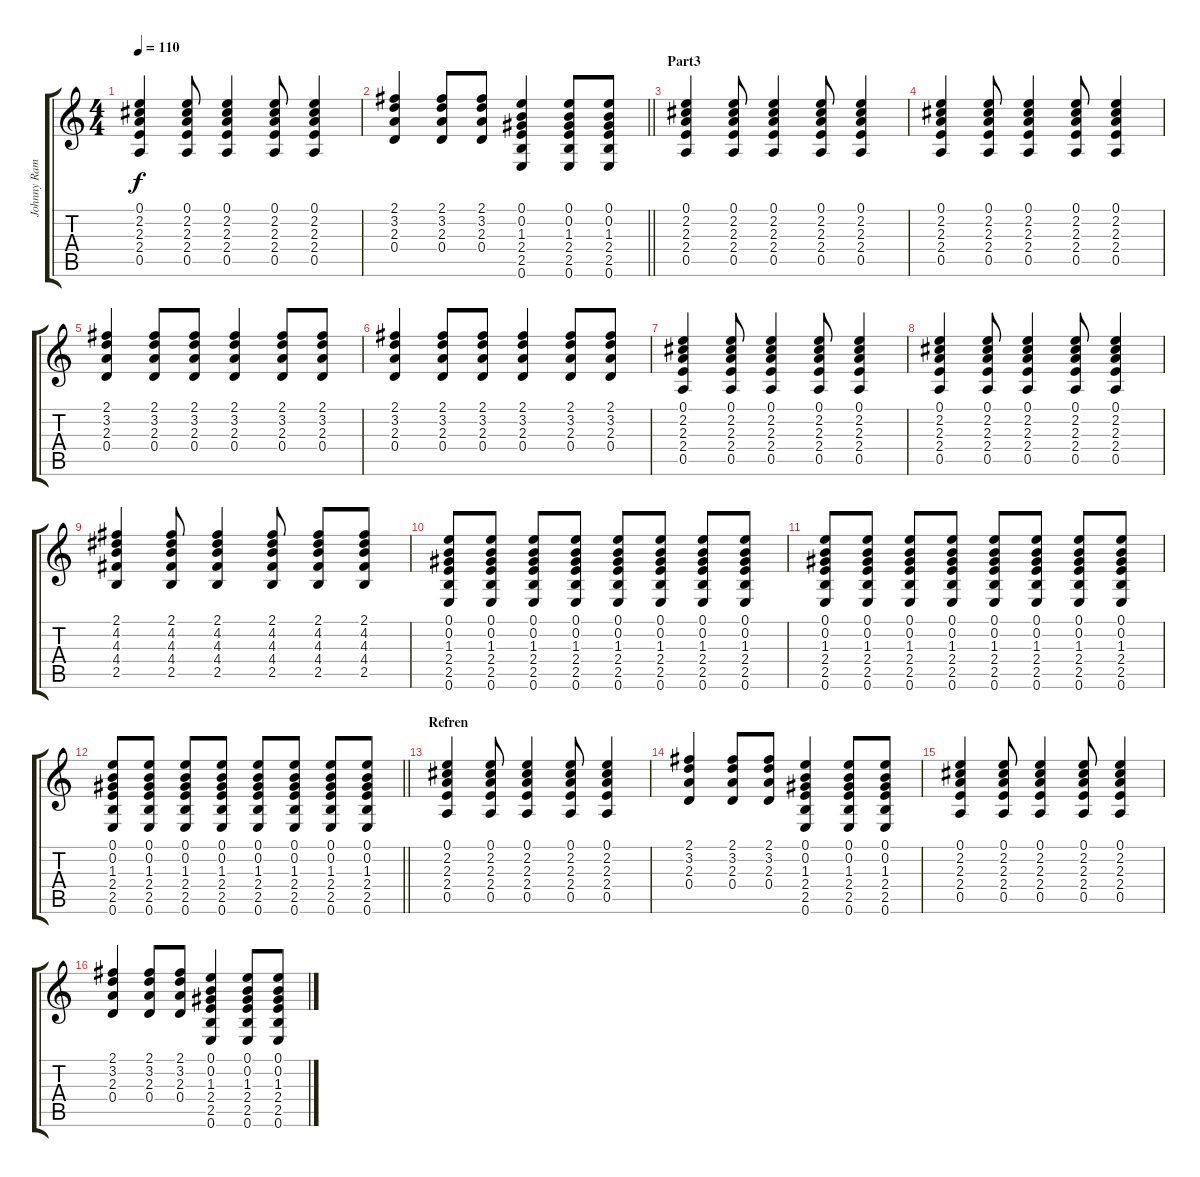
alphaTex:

\track ("Johnny Ramone-Guitar" "Johnny Ram") {instrument acousticguitarsteel}
\staff {score tabs}
\tuning (E4 B3 G3 D3 A2 E2) {hide}
\ts (4 4)
\tempo 110
\clef g2
\ks c
(0.1 2.2 2.3 2.4 0.5).4{dy f} (0.1 2.2 2.3 2.4 0.5).8 (0.1 2.2 2.3 2.4 0.5).4 (0.1 2.2 2.3 2.4 0.5).8 (0.1 2.2 2.3 2.4 0.5).4 |
\barLineRight lightlight
(2.1 3.2 2.3 0.4).4 (2.1 3.2 2.3 0.4).8 (2.1 3.2 2.3 0.4).8 (0.1 0.2 1.3 2.4 2.5 0.6).4 (0.1 0.2 1.3 2.4 2.5 0.6).8 (0.1 0.2 1.3 2.4 2.5 0.6).8 |
\section ("" "Part3")
(0.1 2.2 2.3 2.4 0.5).4 (0.1 2.2 2.3 2.4 0.5).8 (0.1 2.2 2.3 2.4 0.5).4 (0.1 2.2 2.3 2.4 0.5).8 (0.1 2.2 2.3 2.4 0.5).4 |
(0.1 2.2 2.3 2.4 0.5).4 (0.1 2.2 2.3 2.4 0.5).8 (0.1 2.2 2.3 2.4 0.5).4 (0.1 2.2 2.3 2.4 0.5).8 (0.1 2.2 2.3 2.4 0.5).4 |
(2.1 3.2 2.3 0.4).4 (2.1 3.2 2.3 0.4).8 (2.1 3.2 2.3 0.4).8 (2.1 3.2 2.3 0.4).4 (2.1 3.2 2.3 0.4).8 (2.1 3.2 2.3 0.4).8 |
(2.1 3.2 2.3 0.4).4 (2.1 3.2 2.3 0.4).8 (2.1 3.2 2.3 0.4).8 (2.1 3.2 2.3 0.4).4 (2.1 3.2 2.3 0.4).8 (2.1 3.2 2.3 0.4).8 |
(0.1 2.2 2.3 2.4 0.5).4 (0.1 2.2 2.3 2.4 0.5).8 (0.1 2.2 2.3 2.4 0.5).4 (0.1 2.2 2.3 2.4 0.5).8 (0.1 2.2 2.3 2.4 0.5).4 |
(0.1 2.2 2.3 2.4 0.5).4 (0.1 2.2 2.3 2.4 0.5).8 (0.1 2.2 2.3 2.4 0.5).4 (0.1 2.2 2.3 2.4 0.5).8 (0.1 2.2 2.3 2.4 0.5).4 |
(2.1 4.2 4.3 4.4 2.5).4 (2.1 4.2 4.3 4.4 2.5).8 (2.1 4.2 4.3 4.4 2.5).4 (2.1 4.2 4.3 4.4 2.5).8 (2.1 4.2 4.3 4.4 2.5).8 (2.1 4.2 4.3 4.4 2.5).8 |
(0.1 0.2 1.3 2.4 2.5 0.6).8 (0.1 0.2 1.3 2.4 2.5 0.6).8 (0.1 0.2 1.3 2.4 2.5 0.6).8 (0.1 0.2 1.3 2.4 2.5 0.6).8 (0.1 0.2 1.3 2.4 2.5 0.6).8 (0.1 0.2 1.3 2.4 2.5 0.6).8 (0.1 0.2 1.3 2.4 2.5 0.6).8 (0.1 0.2 1.3 2.4 2.5 0.6).8 |
(0.1 0.2 1.3 2.4 2.5 0.6).8 (0.1 0.2 1.3 2.4 2.5 0.6).8 (0.1 0.2 1.3 2.4 2.5 0.6).8 (0.1 0.2 1.3 2.4 2.5 0.6).8 (0.1 0.2 1.3 2.4 2.5 0.6).8 (0.1 0.2 1.3 2.4 2.5 0.6).8 (0.1 0.2 1.3 2.4 2.5 0.6).8 (0.1 0.2 1.3 2.4 2.5 0.6).8 |
\barLineRight lightlight
(0.1 0.2 1.3 2.4 2.5 0.6).8 (0.1 0.2 1.3 2.4 2.5 0.6).8 (0.1 0.2 1.3 2.4 2.5 0.6).8 (0.1 0.2 1.3 2.4 2.5 0.6).8 (0.1 0.2 1.3 2.4 2.5 0.6).8 (0.1 0.2 1.3 2.4 2.5 0.6).8 (0.1 0.2 1.3 2.4 2.5 0.6).8 (0.1 0.2 1.3 2.4 2.5 0.6).8 |
\section ("" "Refren")
(0.1 2.2 2.3 2.4 0.5).4 (0.1 2.2 2.3 2.4 0.5).8 (0.1 2.2 2.3 2.4 0.5).4 (0.1 2.2 2.3 2.4 0.5).8 (0.1 2.2 2.3 2.4 0.5).4 |
(2.1 3.2 2.3 0.4).4 (2.1 3.2 2.3 0.4).8 (2.1 3.2 2.3 0.4).8 (0.1 0.2 1.3 2.4 2.5 0.6).4 (0.1 0.2 1.3 2.4 2.5 0.6).8 (0.1 0.2 1.3 2.4 2.5 0.6).8 |
(0.1 2.2 2.3 2.4 0.5).4 (0.1 2.2 2.3 2.4 0.5).8 (0.1 2.2 2.3 2.4 0.5).4 (0.1 2.2 2.3 2.4 0.5).8 (0.1 2.2 2.3 2.4 0.5).4 |
(2.1 3.2 2.3 0.4).4 (2.1 3.2 2.3 0.4).8 (2.1 3.2 2.3 0.4).8 (0.1 0.2 1.3 2.4 2.5 0.6).4 (0.1 0.2 1.3 2.4 2.5 0.6).8 (0.1 0.2 1.3 2.4 2.5 0.6).8
